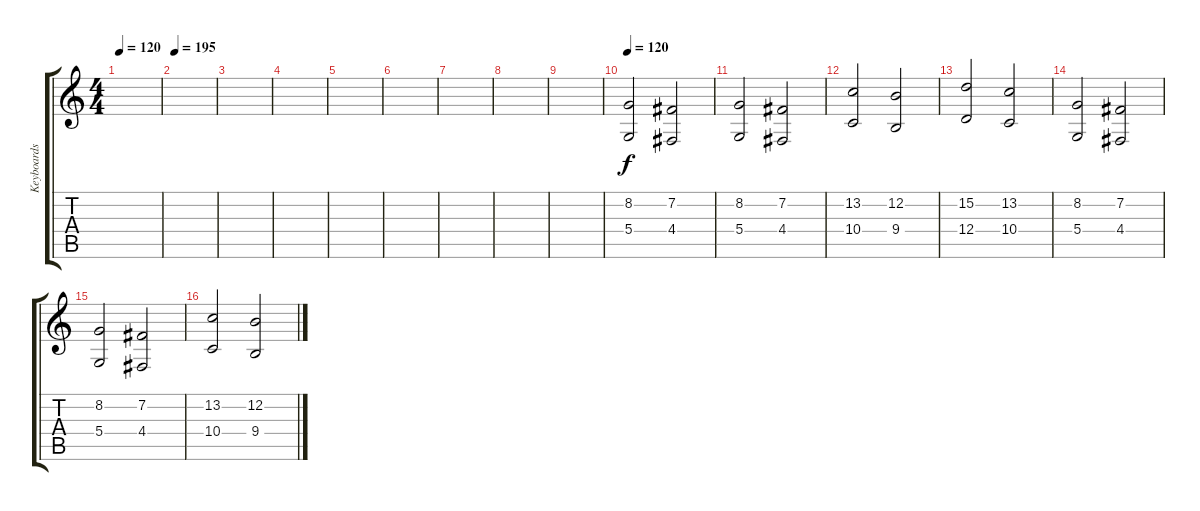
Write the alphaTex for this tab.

\track ("Keyboards" "Keyboards") {instrument stringensemble2}
\staff {score tabs}
\tuning (E4 B3 G3 D3 A2 E2) {hide}
\ts (4 4)
\tempo 120
\clef g2
\ks c
|
\tempo 195
|
|
|
|
|
|
|
|
\tempo 120
(8.2 5.4).2{volume 12 instrument choiraahs} (7.2 4.4).2 |
(8.2 5.4).2 (7.2 4.4).2 |
(13.2 10.4).2 (12.2 9.4).2 |
(15.2 12.4).2 (13.2 10.4).2 |
(8.2 5.4).2 (7.2 4.4).2 |
(8.2 5.4).2 (7.2 4.4).2 |
(13.2 10.4).2 (12.2 9.4).2
